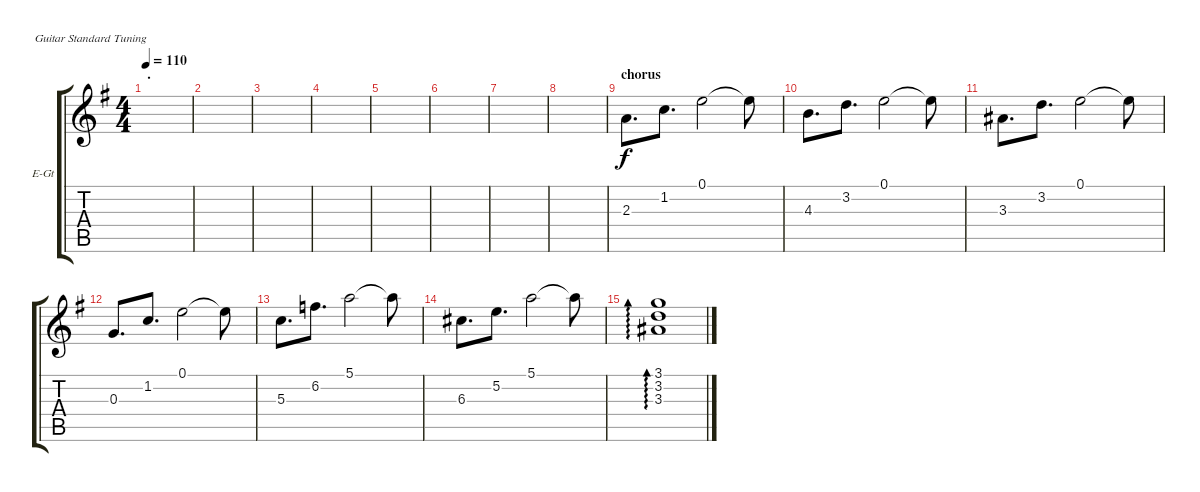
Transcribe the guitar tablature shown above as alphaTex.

\defaultSystemsLayout 4
\bracketExtendMode groupsimilarinstruments
\firstSystemTrackNameOrientation horizontal
\otherSystemsTrackNameOrientation horizontal
\track ("Electric Guitar" "E-Gt") {instrument electricguitarclean}
\staff {score tabs}
\tuning (E4 B3 G3 D3 A2 E2)
\ts (4 4)
\section ("" ".")
\tempo 110
\clef g2
\scale
0.333333
\ks g
|
\scale
0.333333 |
\scale
0.333333 |
\scale
0.333333 |
\scale
0.333333 |
\scale
0.333333 |
\scale
0.333333 |
\scale
0.333333 |
\section ("" "chorus")
\scale
0.333333 2.3.8{d} 1.2.8{d} 0.1.2 0.1{t}.8 |
\scale
0.333333 4.3.8{d} 3.2.8{d} 0.1.2 0.1{t}.8 |
\scale
0.333333 3.3.8{d} 3.2.8{d} 0.1.2 0.1{t}.8 |
\scale
0.333333 0.3.8{d} 1.2.8{d} 0.1.2 0.1{t}.8 |
\scale
0.333333 5.3.8{d} 6.2.8{d} 5.1.2 5.1{t}.8 |
\scale
0.333333 6.3.8{d} 5.2.8{d} 5.1.2 5.1{t}.8 |
\scale
0.333333 (3.3 3.2 3.1).1{ad 0} |
\scale
0.333333
